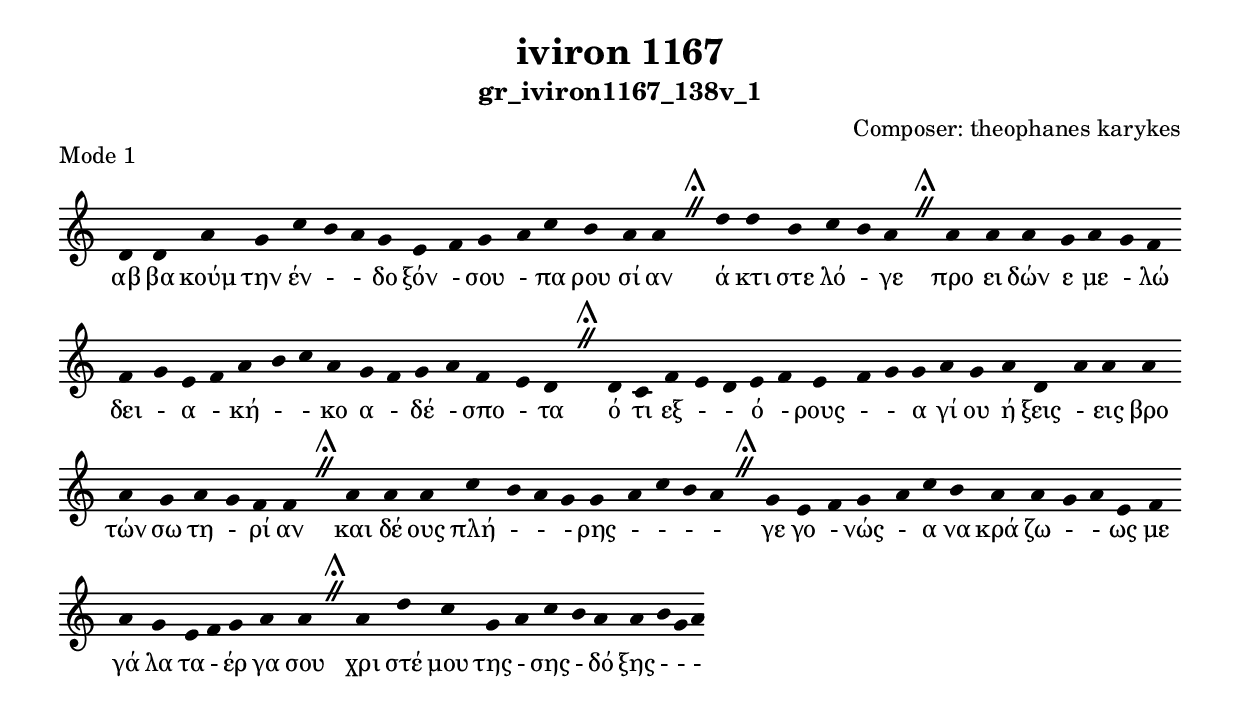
\include "gregorian.ly"

	\header {
 	  title = "iviron 1167"
	  subtitle = "gr_iviron1167_138v_1"
	  composer = "Composer: theophanes karykes"
	  piece = "Mode 1"
	}

	chant = {
	  d'4 d'4 a'4 g'4 c''4 b'4 a'4 g'4 e'4 f'4 g'4 a'4 c''4 b'4 a'4 a'4 \divisioMaior
 d''4 d''4 b'4 c''4 b'4 a'4 \divisioMaior
 a'4 a'4 a'4 g'4 a'4 g'4 f'4 f'4 g'4 e'4 f'4 a'4 b'4 c''4 a'4 g'4 f'4 g'4 a'4 f'4 e'4 d'4 \divisioMaior
 d'4 c'4 f'4 e'4 d'4 e'4 f'4 e'4 f'4 g'4 g'4 a'4 g'4 a'4 d'4 a'4 a'4 a'4 a'4 g'4 a'4 g'4 f'4 f'4 \divisioMaior
 a'4 a'4 a'4 c''4 b'4 a'4 g'4 g'4 a'4 c''4 b'4 a'4 \divisioMaior
 g'4 e'4 f'4 g'4 a'4 c''4 b'4 a'4 a'4 g'4 a'4 e'4 f'4 a'4 g'4 e'4 f'4 g'4 a'4 a'4 \divisioMaior
 a'4 d''4 c''4 g'4 a'4 c''4 b'4 a'4 a'4 b'4 g'4 a'4\finalis
	}

	verba = \lyricmode {αβ βα κούμ την έν -  - δο ξόν - σου - πα ρου σί αν 
ά κτι στε λό - γε 
προ ει δών ε με - λώ δει - α - κή -  - κο α - δέ - σπο - τα 
ό τι εξ -  - ό - ρους -  - α γί ου ή ξεις - εις βρο τών σω τη - ρί αν 
και δέ ους πλή -  -  - ρης -  -  -  - 
γε γο - νώς - α να κρά ζω -  - ως με γά λα τα - έρ γα σου 
χρι στέ μου της - σης - δό ξης -  -  - 
	}


	\score {
	  \new Staff <<
	  \new Voice = "melody" \chant
	  \new Lyrics = "one" \lyricsto melody \verba
	  >>
	  \layout {
	    \context {
	      \Staff
	      \remove "Time_signature_engraver"
	      \remove "Bar_engraver"
	    }
	    \context {
	      \Voice
	      \remove "Stem_engraver"
	    }
	  }
	}